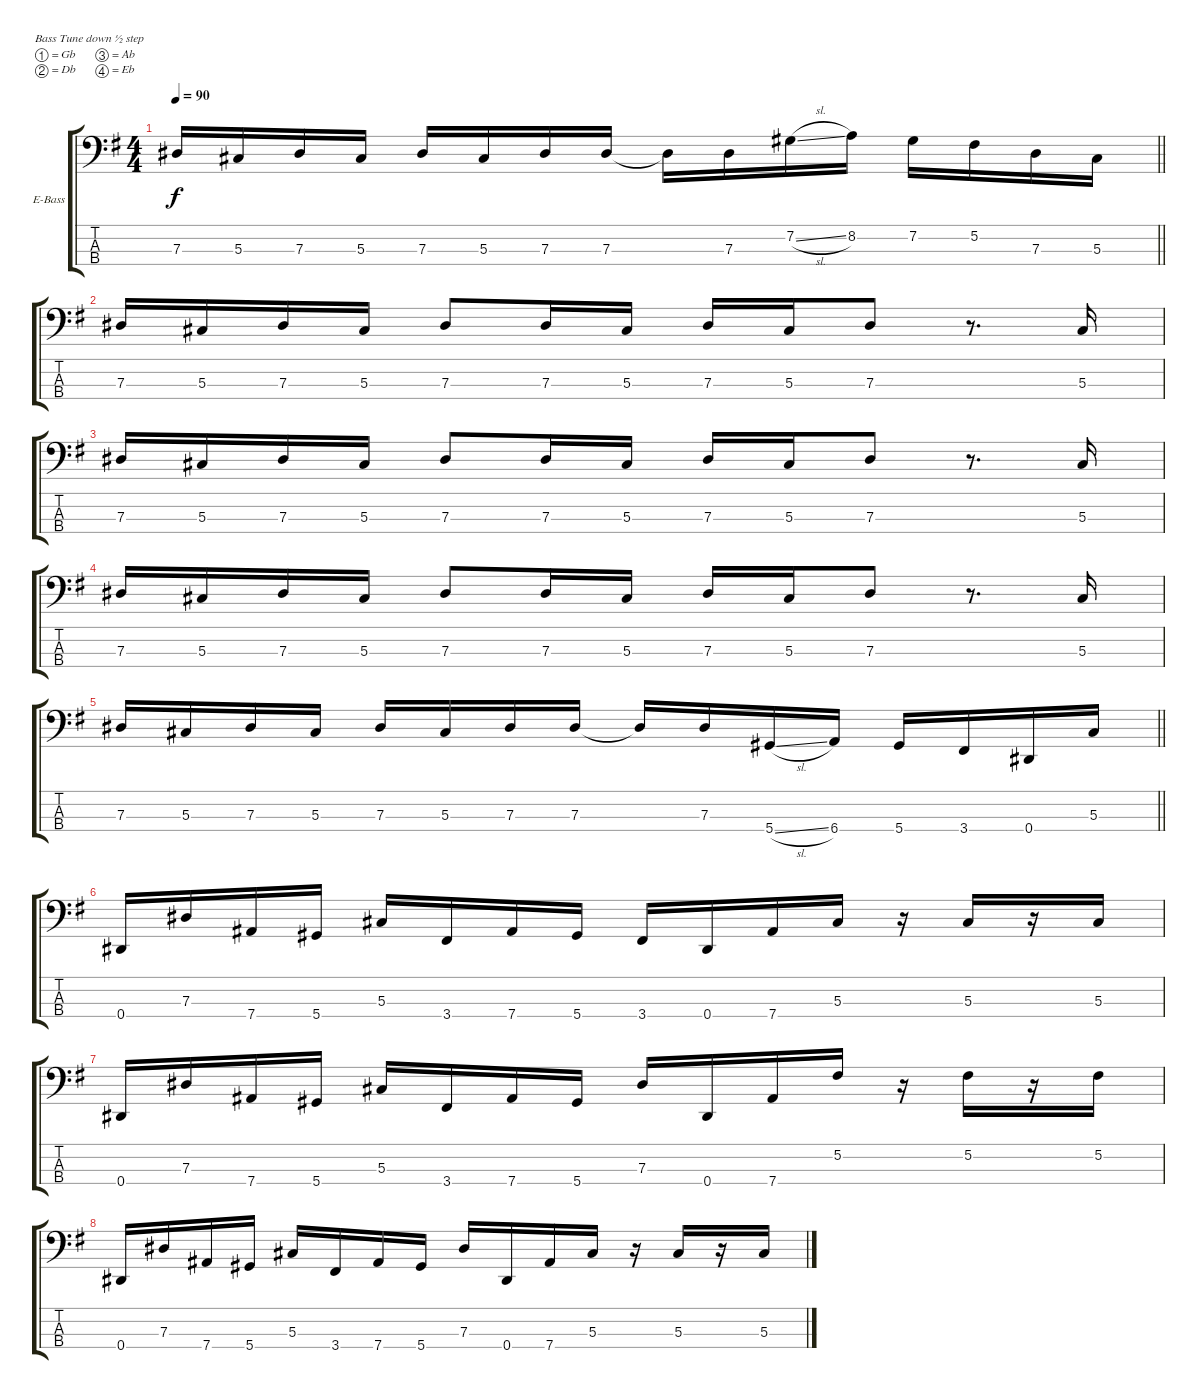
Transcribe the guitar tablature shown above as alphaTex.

\bracketExtendMode groupsimilarinstruments
\firstSystemTrackNameOrientation horizontal
\otherSystemsTrackNameOrientation horizontal
\track ("Untitled" "E-Bass") {instrument electricbasspick}
\staff {score tabs}
\tuning (Gb2 Db2 Ab1 Eb1)
\ts (4 4)
\tempo 90
\clef f4
\barLineRight lightlight
\ks g
7.3.16{dy f} 5.3.16 7.3.16 5.3.16 7.3.16 5.3.16 7.3.16 7.3.16 7.3{t}.16 7.3.16 7.2{sl}.16 8.2.16 7.2.16 5.2.16 7.3.16 5.3.16 |
7.3.16 5.3.16 7.3.16 5.3.16 7.3.8 7.3.16 5.3.16 7.3.16 5.3.16 7.3.8 r.8{d} 5.3.16 |
7.3.16 5.3.16 7.3.16 5.3.16 7.3.8 7.3.16 5.3.16 7.3.16 5.3.16 7.3.8 r.8{d} 5.3.16 |
7.3.16 5.3.16 7.3.16 5.3.16 7.3.8 7.3.16 5.3.16 7.3.16 5.3.16 7.3.8 r.8{d} 5.3.16 |
\barLineRight lightlight
7.3.16 5.3.16 7.3.16 5.3.16 7.3.16 5.3.16 7.3.16 7.3.16 7.3{t}.16 7.3.16 5.4{sl}.16 6.4.16 5.4.16 3.4.16 0.4.16 5.3.16 |
\section ("" " ")
0.4.16 7.3.16 7.4.16 5.4.16 5.3.16 3.4.16 7.4.16 5.4.16 3.4.16 0.4.16 7.4.16 5.3.16 r.16 5.3.16 r.16 5.3.16 |
0.4.16 7.3.16 7.4.16 5.4.16 5.3.16 3.4.16 7.4.16 5.4.16 7.3.16 0.4.16 7.4.16 5.2.16 r.16 5.2.16 r.16 5.2.16 |
0.4.16 7.3.16 7.4.16 5.4.16 5.3.16 3.4.16 7.4.16 5.4.16 7.3.16 0.4.16 7.4.16 5.3.16 r.16 5.3.16 r.16 5.3.16
